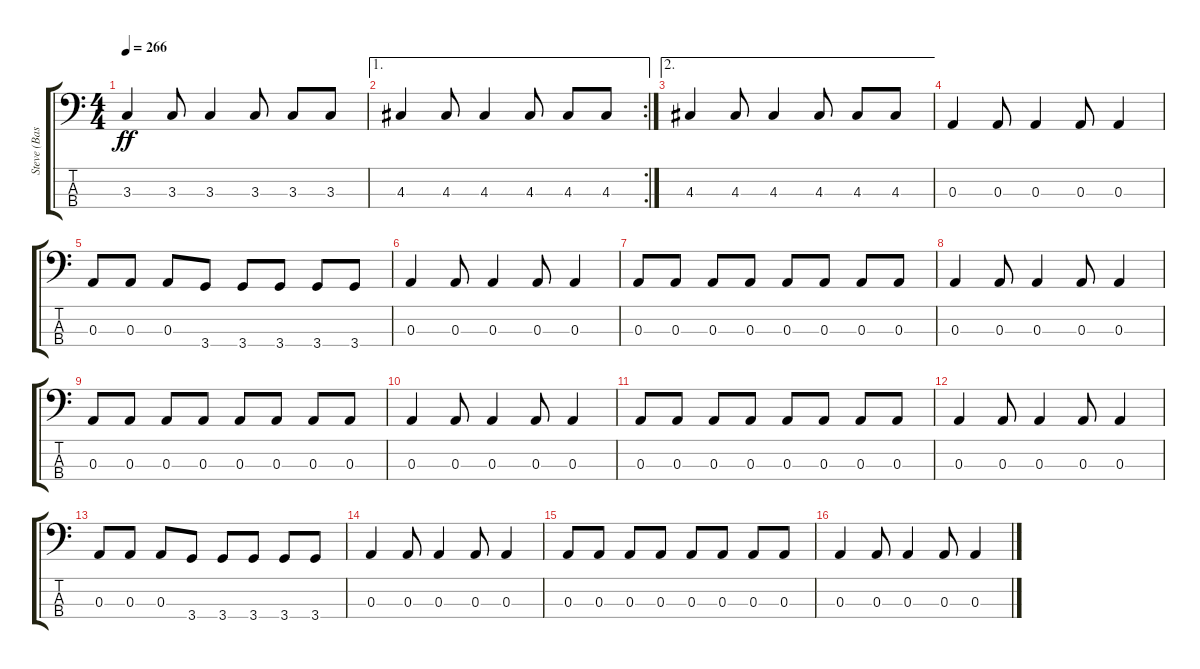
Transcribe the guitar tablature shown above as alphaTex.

\track ("Steve (Bass)" "Steve (Bas") {instrument electricbassfinger}
\staff {score tabs}
\tuning (G2 D2 A1 E1) {hide}
\ts (4 4)
\tempo 266
\clef f4
\ks c
3.3.4{dy ff} 3.3.8 3.3.4 3.3.8 3.3.8 3.3.8 |
\ae 1
\rc 2
4.3.4 4.3.8 4.3.4 4.3.8 4.3.8 4.3.8 |
\ae 2
4.3.4 4.3.8 4.3.4 4.3.8 4.3.8 4.3.8 |
0.3.4 0.3.8 0.3.4 0.3.8 0.3.4 |
0.3.8 0.3.8 0.3.8 3.4.8 3.4.8 3.4.8 3.4.8 3.4.8 |
0.3.4 0.3.8 0.3.4 0.3.8 0.3.4 |
0.3.8 0.3.8 0.3.8 0.3.8 0.3.8 0.3.8 0.3.8 0.3.8 |
0.3.4 0.3.8 0.3.4 0.3.8 0.3.4 |
0.3.8 0.3.8 0.3.8 0.3.8 0.3.8 0.3.8 0.3.8 0.3.8 |
0.3.4 0.3.8 0.3.4 0.3.8 0.3.4 |
0.3.8 0.3.8 0.3.8 0.3.8 0.3.8 0.3.8 0.3.8 0.3.8 |
0.3.4 0.3.8 0.3.4 0.3.8 0.3.4 |
0.3.8 0.3.8 0.3.8 3.4.8 3.4.8 3.4.8 3.4.8 3.4.8 |
0.3.4 0.3.8 0.3.4 0.3.8 0.3.4 |
0.3.8 0.3.8 0.3.8 0.3.8 0.3.8 0.3.8 0.3.8 0.3.8 |
0.3.4 0.3.8 0.3.4 0.3.8 0.3.4
